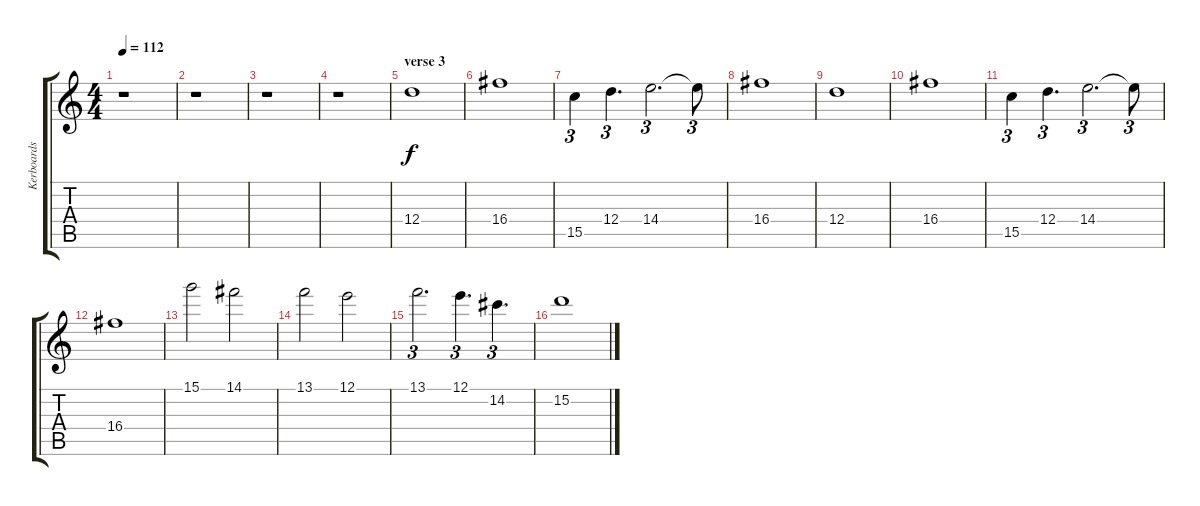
\track ("Kerboards (Wright)" "Kerboards ") {instrument celesta}
\staff {score tabs}
\tuning (E5 B4 G4 D4 A3 E3) {hide}
\ts (4 4)
\tempo 112
\clef g2
\ks c
r.1{dy f} |
r.1 |
r.1 |
r.1 |
\section ("" "verse 3")
12.4.1 |
16.4.1 |
15.5.4{tu (3 2)} 12.4.4{d tu (3 2)} 14.4.2{d tu (3 2)} 14.4{t}.8{tu (3 2)} |
16.4.1 |
12.4.1 |
16.4.1 |
15.5.4{tu (3 2)} 12.4.4{d tu (3 2)} 14.4.2{d tu (3 2)} 14.4{t}.8{tu (3 2)} |
16.4.1 |
15.1.2 14.1.2 |
13.1.2 12.1.2 |
13.1.2{d tu (3 2)} 12.1.4{d tu (3 2)} 14.2.4{d tu (3 2)} |
15.2.1
